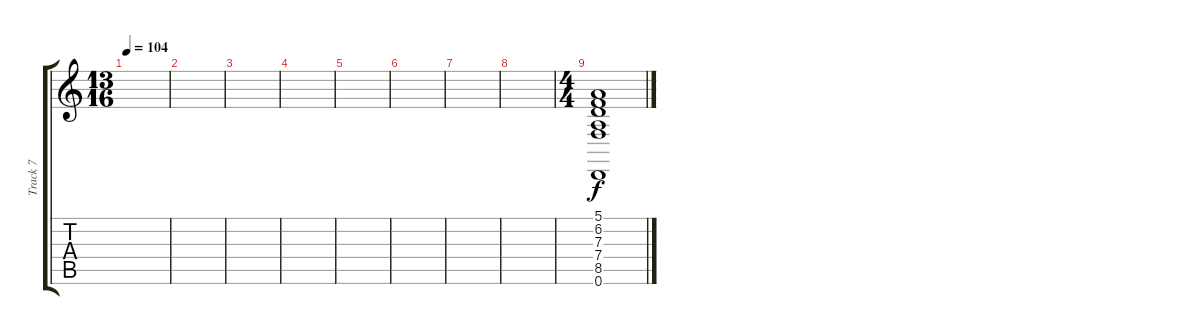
\track ("Track 7" "Track 7") {instrument sopranosax}
\staff {score tabs}
\tuning (E4 B3 G3 D3 A2 D2) {hide}
\ts (13 16)
\tempo 104
\clef g2
\ks c
|
|
|
|
|
|
|
|
\ts (4 4)
(5.1 6.2 7.3 7.4 8.5 0.6).1{volume 6 balance 16 instrument choiraahs}
